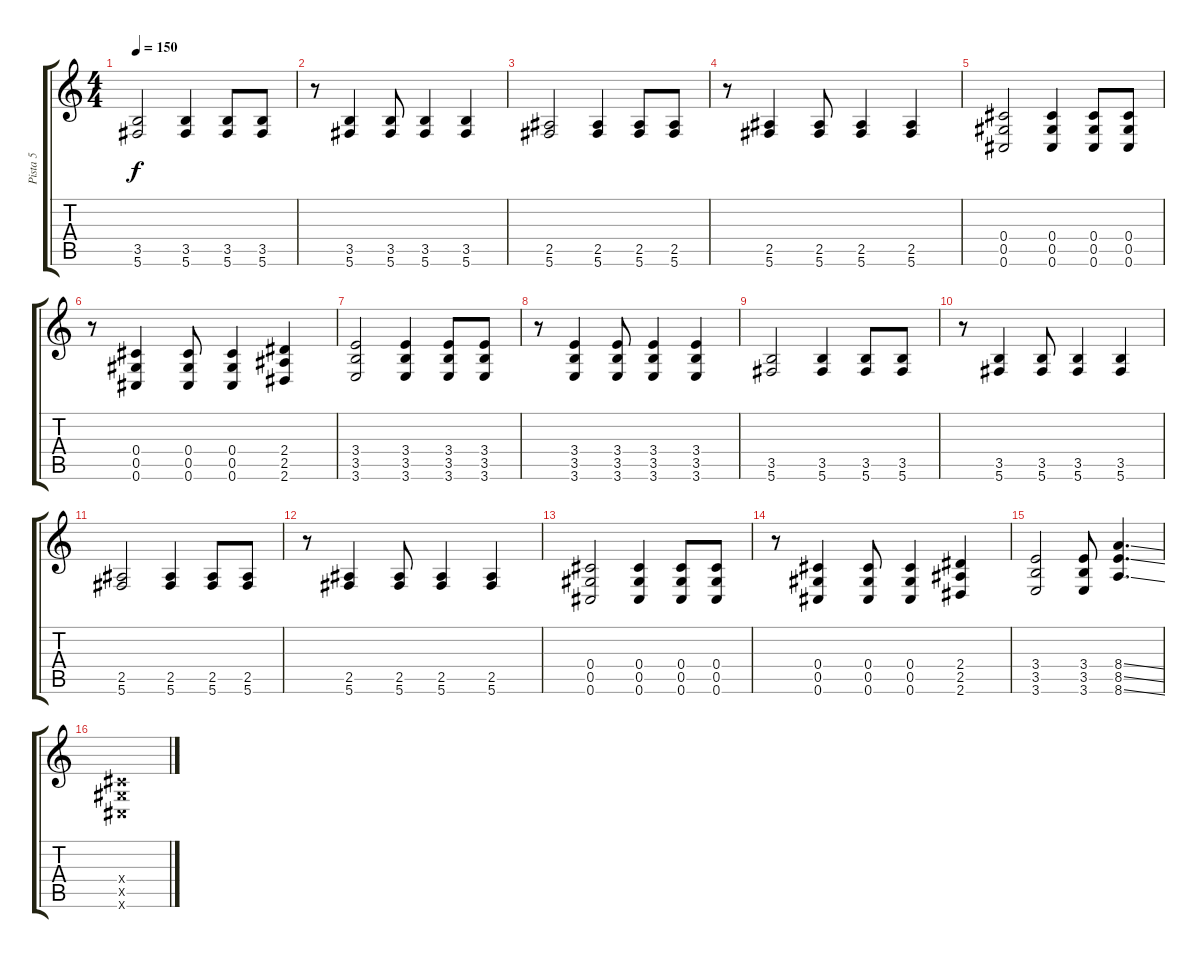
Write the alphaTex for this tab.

\track ("Pista 5" "Pista 5") {instrument distortionguitar}
\staff {score tabs}
\tuning (Eb4 Bb3 Gb3 Db3 Ab2 Db2) {hide}
\ts (4 4)
\tempo 150
\clef g2
\ks c
(3.5 5.6).2{dy f} (3.5 5.6).4 (3.5 5.6).8 (3.5 5.6).8 |
r.8 (3.5 5.6).4 (3.5 5.6).8 (3.5 5.6).4 (3.5 5.6).4 |
(2.5 5.6).2 (2.5 5.6).4 (2.5 5.6).8 (2.5 5.6).8 |
r.8 (2.5 5.6).4 (2.5 5.6).8 (2.5 5.6).4 (2.5 5.6).4 |
(0.4 0.5 0.6).2 (0.4 0.5 0.6).4 (0.4 0.5 0.6).8 (0.4 0.5 0.6).8 |
r.8 (0.4 0.5 0.6).4 (0.4 0.5 0.6).8 (0.4 0.5 0.6).4 (2.4 2.5 2.6).4 |
(3.4 3.5 3.6).2 (3.4 3.5 3.6).4 (3.4 3.5 3.6).8 (3.4 3.5 3.6).8 |
r.8 (3.4 3.5 3.6).4 (3.4 3.5 3.6).8 (3.4 3.5 3.6).4 (3.4 3.5 3.6).4 |
(3.5 5.6).2 (3.5 5.6).4 (3.5 5.6).8 (3.5 5.6).8 |
r.8 (3.5 5.6).4 (3.5 5.6).8 (3.5 5.6).4 (3.5 5.6).4 |
(2.5 5.6).2 (2.5 5.6).4 (2.5 5.6).8 (2.5 5.6).8 |
r.8 (2.5 5.6).4 (2.5 5.6).8 (2.5 5.6).4 (2.5 5.6).4 |
(0.4 0.5 0.6).2 (0.4 0.5 0.6).4 (0.4 0.5 0.6).8 (0.4 0.5 0.6).8 |
r.8 (0.4 0.5 0.6).4 (0.4 0.5 0.6).8 (0.4 0.5 0.6).4 (2.4 2.5 2.6).4 |
(3.4 3.5 3.6).2 (3.4 3.5 3.6).8 (8.4{ss} 8.5{ss} 8.6{ss}).4{d} |
(0.4{x} 0.5{x} 0.6{x}).1
